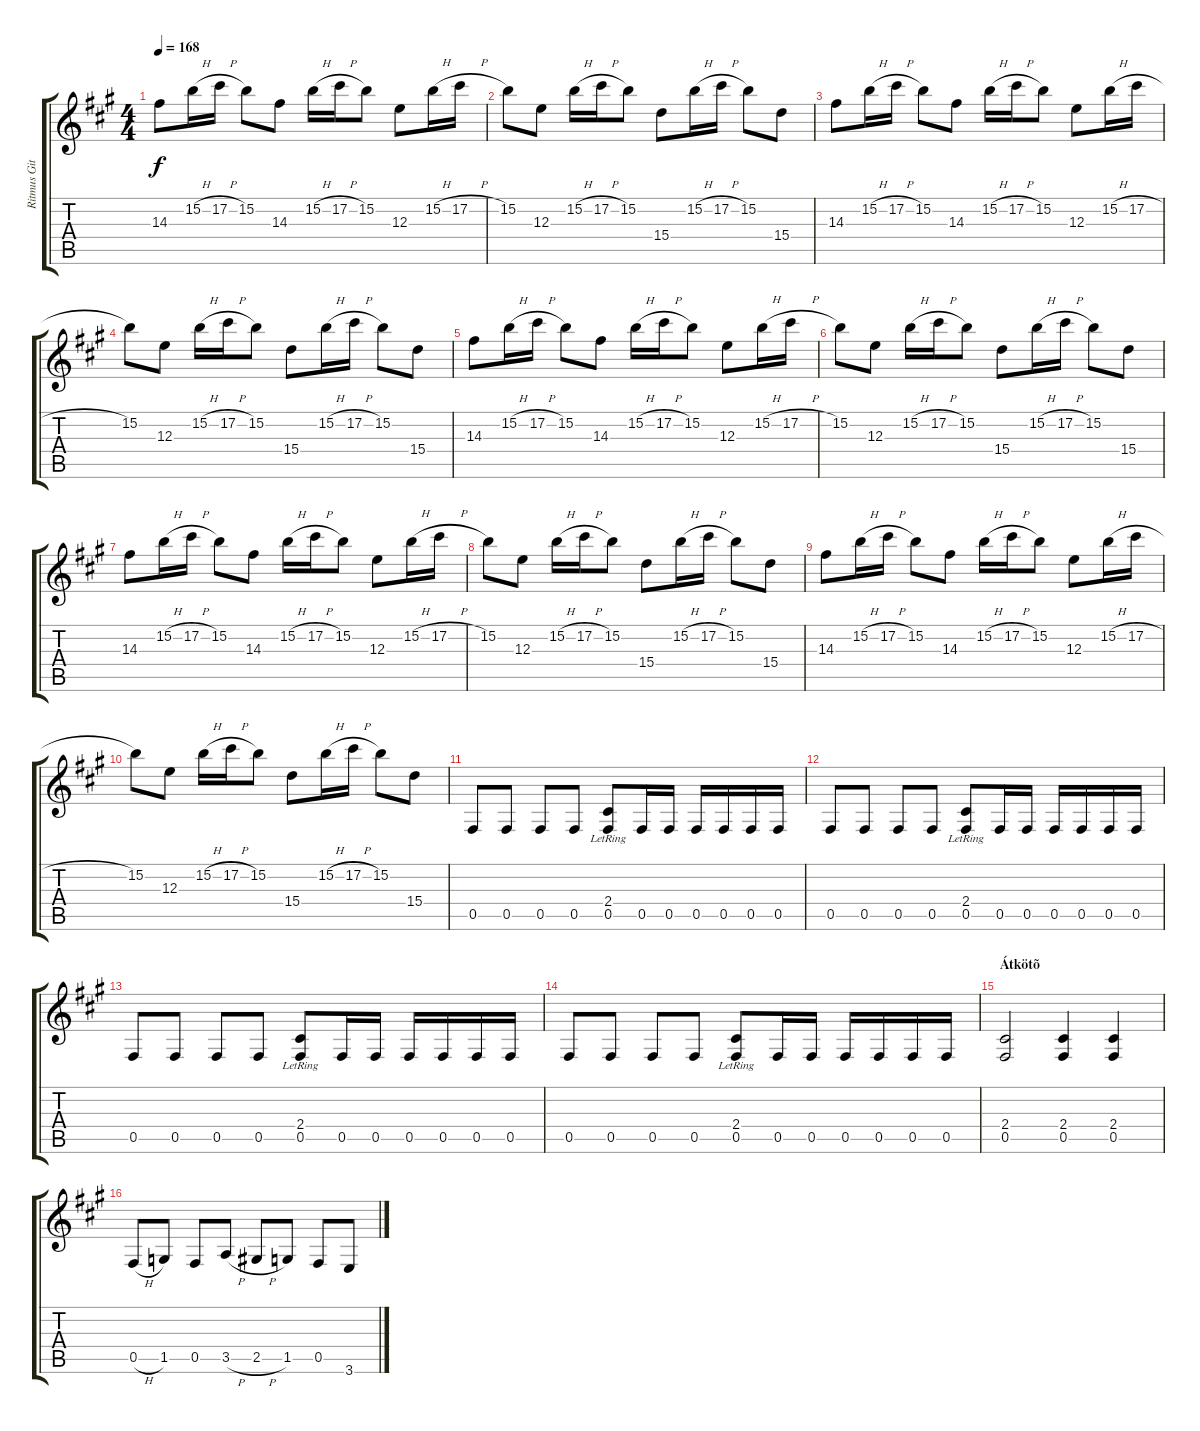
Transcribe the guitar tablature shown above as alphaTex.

\track ("Ritmus Gitár 1" "Ritmus Git") {instrument distortionguitar}
\staff {score tabs}
\tuning (Db4 Ab3 E3 B2 Gb2 Db2) {hide}
\ts (4 4)
\tempo 168
\clef g2
\ks f#minor
14.3.8{dy f} 15.2{h}.16 17.2{h}.16 15.2.8 14.3.8 15.2{h}.16 17.2{h}.16 15.2.8 12.3.8 15.2{h}.16 17.2{h}.16 |
15.2.8 12.3.8 15.2{h}.16 17.2{h}.16 15.2.8 15.4.8 15.2{h}.16 17.2{h}.16 15.2.8 15.4.8 |
14.3.8 15.2{h}.16 17.2{h}.16 15.2.8 14.3.8 15.2{h}.16 17.2{h}.16 15.2.8 12.3.8 15.2{h}.16 17.2{h}.16 |
15.2.8 12.3.8 15.2{h}.16 17.2{h}.16 15.2.8 15.4.8 15.2{h}.16 17.2{h}.16 15.2.8 15.4.8 |
14.3.8 15.2{h}.16 17.2{h}.16 15.2.8 14.3.8 15.2{h}.16 17.2{h}.16 15.2.8 12.3.8 15.2{h}.16 17.2{h}.16 |
15.2.8 12.3.8 15.2{h}.16 17.2{h}.16 15.2.8 15.4.8 15.2{h}.16 17.2{h}.16 15.2.8 15.4.8 |
14.3.8 15.2{h}.16 17.2{h}.16 15.2.8 14.3.8 15.2{h}.16 17.2{h}.16 15.2.8 12.3.8 15.2{h}.16 17.2{h}.16 |
15.2.8 12.3.8 15.2{h}.16 17.2{h}.16 15.2.8 15.4.8 15.2{h}.16 17.2{h}.16 15.2.8 15.4.8 |
14.3.8 15.2{h}.16 17.2{h}.16 15.2.8 14.3.8 15.2{h}.16 17.2{h}.16 15.2.8 12.3.8 15.2{h}.16 17.2{h}.16 |
15.2.8 12.3.8 15.2{h}.16 17.2{h}.16 15.2.8 15.4.8 15.2{h}.16 17.2{h}.16 15.2.8 15.4.8 |
0.5.8 0.5.8 0.5.8 0.5.8 (2.4{lr} 0.5).8 0.5.16 0.5.16 0.5.16 0.5.16 0.5.16 0.5.16 |
0.5.8 0.5.8 0.5.8 0.5.8 (2.4{lr} 0.5).8 0.5.16 0.5.16 0.5.16 0.5.16 0.5.16 0.5.16 |
0.5.8 0.5.8 0.5.8 0.5.8 (2.4{lr} 0.5).8 0.5.16 0.5.16 0.5.16 0.5.16 0.5.16 0.5.16 |
0.5.8 0.5.8 0.5.8 0.5.8 (2.4{lr} 0.5).8 0.5.16 0.5.16 0.5.16 0.5.16 0.5.16 0.5.16 |
\section ("" "Átkötõ")
(2.4 0.5).2 (2.4 0.5).4 (2.4 0.5).4 |
0.5{h}.8 1.5.8 0.5.8 3.5{h}.8 2.5{h}.8 1.5.8 0.5.8 3.6.8
